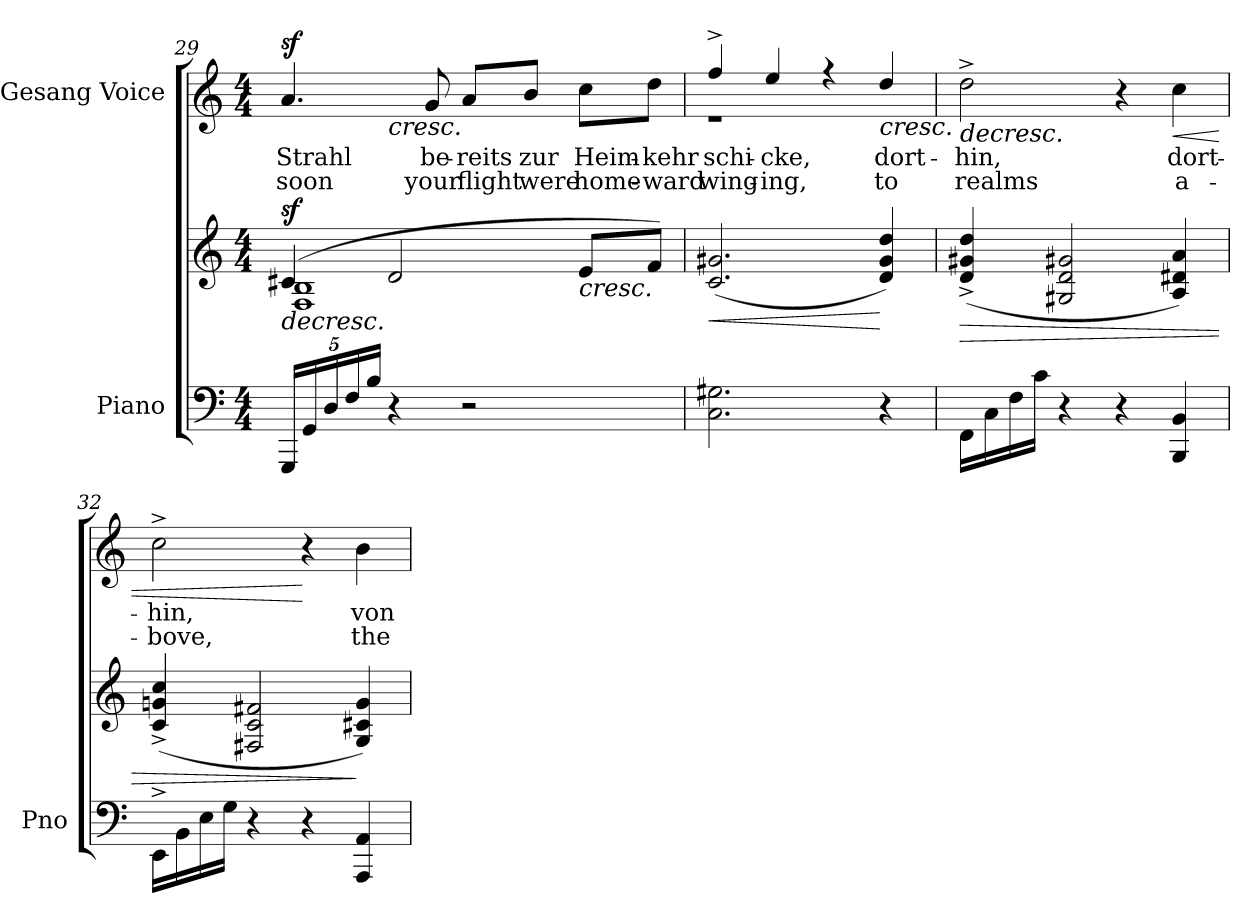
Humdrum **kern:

**kern	**kern	**dynam	**kern	**text	**text	**dynam
*part2	*part2	*part2	*part1	*part1	*part1	*part1
*staff3	*staff2	*staff2/3	*staff1	*staff1	*staff1	*staff1
*I"Piano	*	*	*I"Gesang Voice	*	*	*
*I'Pno	*	*	*	*	*	*
*clefF4	*clefG2	*	*clefG2	*	*	*
*k[]	*k[]	*	*k[]	*	*	*
*M4/4	*M4/4	*	*M4/4	*	*	*
=29	=29	=29	=29	=29	=29	=29
!	!	!	!LO:TX:a:B:t=Etwas bewegter	!	!	!
!	!	!	!LO:TX:i:t=Poco più moto	!	!	!
!	!	!LO:HP:b	!	!	!	!
*	*^	*	*^	*	*	*
!	!	!	!LO:DY:n=1:a	!	!	!	!	!LO:DY:a
20GGG/LL	(4c#X/	1F 1B	> sf	4.a/	4ryy	Strahl	soon	sf
20GG/	.	.	.	.	.	.	.	.
20D/	.	.	.	.	.	.	.	.
20F/	.	.	.	.	.	.	.	.
20B/JJ	.	.	.	.	.	.	.	.
!	!	!	!	!	!	!	!	!LO:HP:b
4r	2d/	.	.	.	4ryy	.	.	<
.	.	.	.	8g/	.	be-	your	.
2r	.	.	.	8a/L	2ryy	-reits	flight	.
.	.	.	.	8b/J	.	zur	were	.
!	!	!	!LO:HP:b	!	!	!	!	!
.	8e/L	.	<	8cc\L	.	Heim-	home-	.
.	8f/J)	.	.	8dd\J	.	-kehr	-ward	.
*	*v	*v	*	*	*	*	*	*
*	*	*	*v	*v	*	*	*
.	.	]	.	.	.	.
=30	=30	=30	=30	=30	=30	=30
!	!	!LO:HP:b	!	!	!	!LO:HP:b
*	*	*	*^	*	*	*
2.C\ 2.G#X\	(>2.c/ 2.g#X/	<	4ff^/	1r	schi-	wing-	>
.	.	.	4ee/	.	-cke,	-ing,	.
.	.	.	4r	.	.	.	[
!	!	!	!	!	!	!	!LO:HP:b
4r	4d/ 4g#/ 4dd/)	[	4dd/	.	dort-	to	<
*	*	*	*v	*v	*	*	*
.	.	.	.	.	.	]
=31	=31	=31	=31	=31	=31	=31
!	!	!LO:HP:b	!	!	!	!LO:HP:b
16FF\LL	(>4d/^< 4g#X/^< 4dd/^<	>	2dd^\	-hin,	realms	>
16C\	.	.	.	.	.	.
16F\	.	.	.	.	.	.
16c\JJ	.	.	.	.	.	.
4r	2G#X/ 2d/ 2g#X/	.	.	.	.	.
4r	.	.	4r	.	.	[
!	!	!	!	!	!	!LO:HP:b
4BBB/ 4BB/	4A/ 4d#X/ 4a/)	[	4cc\	dort-	a-	<
.	.	.	.	.	.	]
=32	=32	=32	=32	=32	=32	=32
16EE^>\LL	(>4c/^> 4gn/^> 4cc/^>	.	2cc^\	-hin,	-bove,	.
16BB\	.	.	.	.	.	.
16E\	.	.	.	.	.	.
16G\JJ	.	.	.	.	.	.
4r	2F#X/ 2c/ 2f#X/	.	.	.	.	.
4r	.	.	4r	.	.	[
4AAA/ 4AA/	4G/ 4c#X/ 4g/)	]	4b\	von	the	.
=	=	=	=	=	=	=
*-	*-	*-	*-	*-	*-	*-
